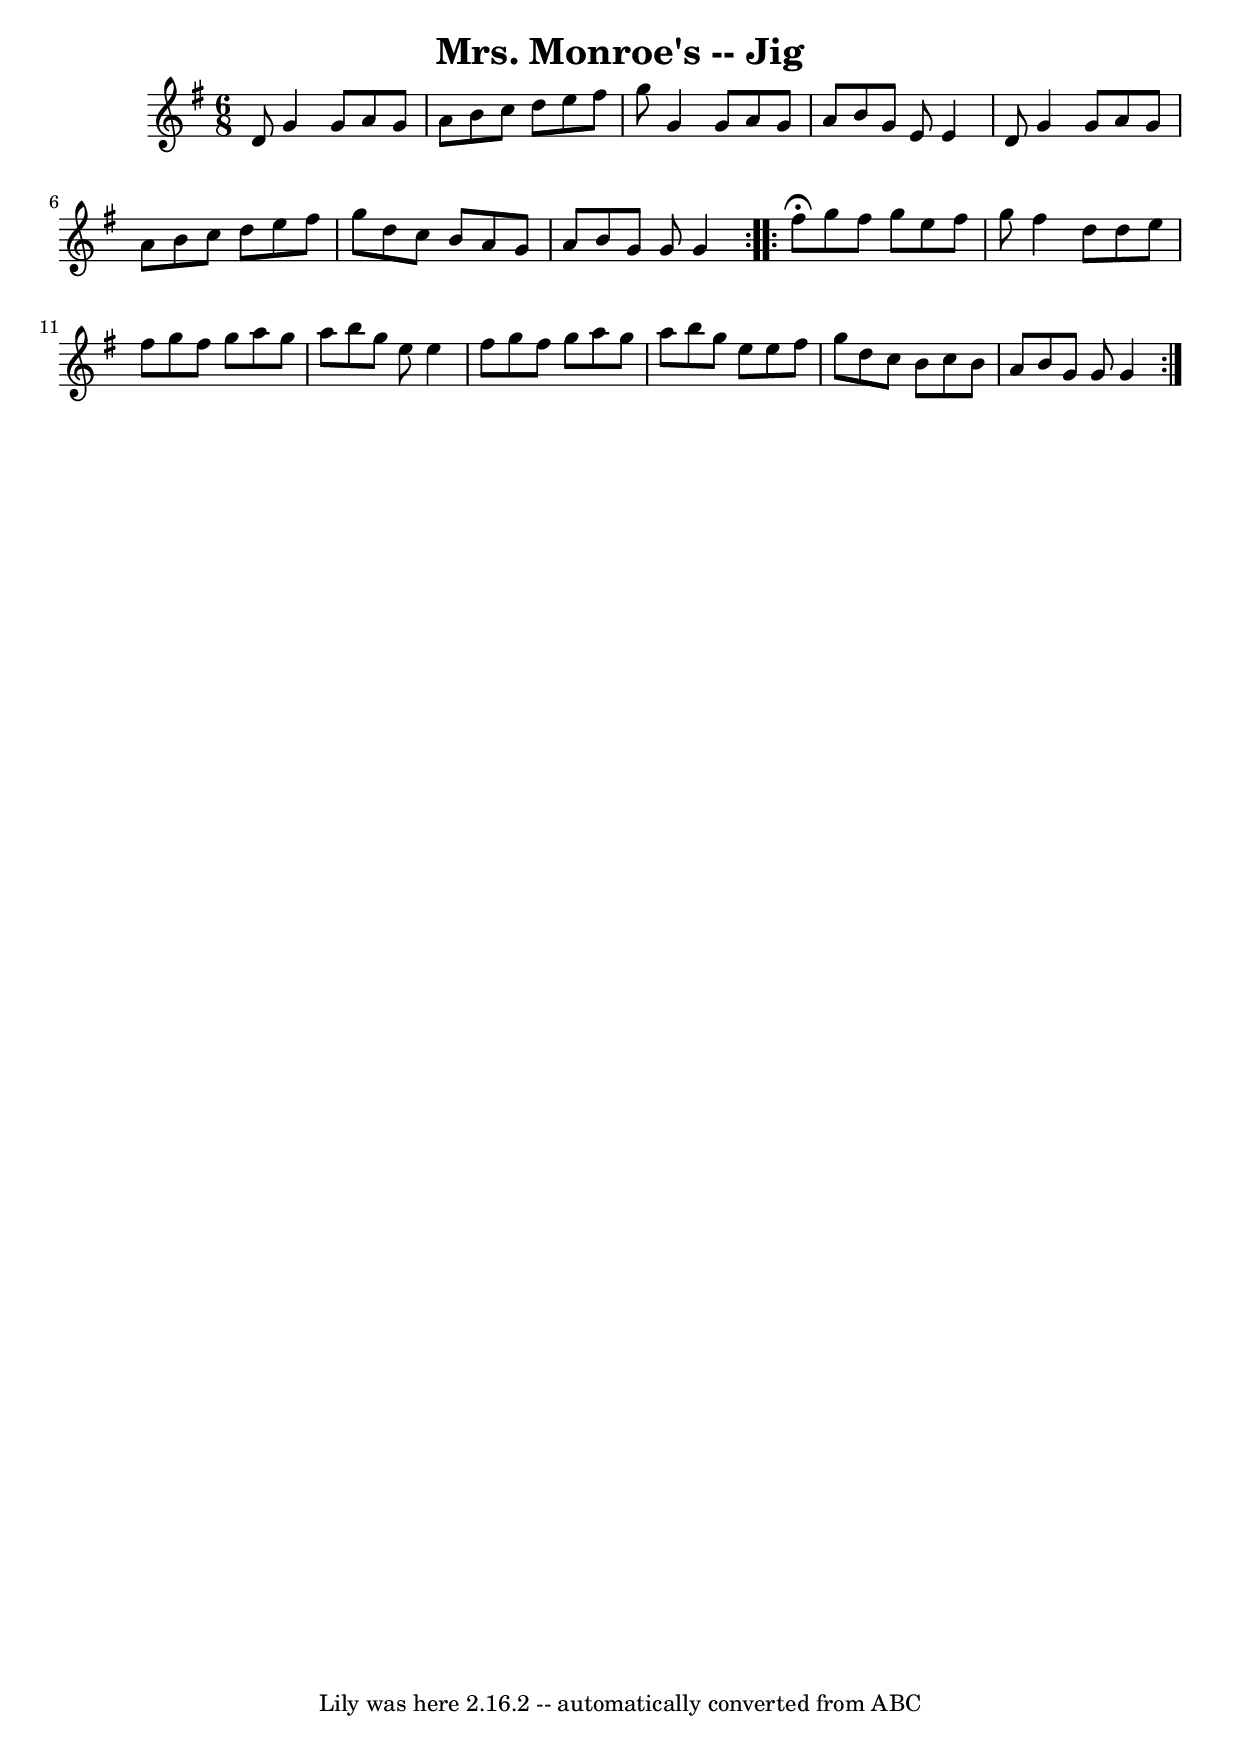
\version "2.16.2"
\include "Mammoth.ily"
\header {
  %% book = "Ryan's Mammoth Collection"
  crossRefNumber = "1"
  footnotes = "\\\\111 626"
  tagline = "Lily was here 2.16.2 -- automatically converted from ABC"
  title = "Mrs. Monroe's -- Jig"

}
voicedefault =  {



  \repeat volta 2 {

    \time 6/8 
    \key g \major
 d'8  |
    g'4 g'8 a'8 g'8 a'8    
    |
    b'8 c''8 d''8 e''8 fis''8 g''8    |
    g'4    
    g'8 a'8 g'8 a'8    |
    b'8 g'8 e'8 e'4 d'8    
    |
    g'4 g'8 a'8 g'8 a'8    |
    b'8 c''8 d''8  
    e''8 fis''8 g''8    |
    d''8 c''8 b'8 a'8 g'8 a'8 
    |
    b'8 g'8 g'8 g'4    
  }     
  \repeat volta 2 {
    fis''8 
    ^\fermata |
    g''8 fis''8 g''8 e''8 fis''8 g''8    
    |
    fis''4 d''8 d''8 e''8 fis''8    |
    g''8    
    fis''8 g''8 a''8 g''8 a''8    |
    b''8 g''8 e''8    
    e''4 fis''8    |
    g''8 fis''8 g''8 a''8 g''8 a''8   
    |
    b''8 g''8 e''8 e''8 fis''8 g''8    |
    d''8   
    c''8 b'8 c''8 b'8 a'8    |
    b'8 g'8 g'8 g'4      

  }   

}

\score{
  <<

    \context Staff="default"
    {
      \voicedefault 
      
    }

  >>
  \layout {
    
  }
  \midi {
  }

}
